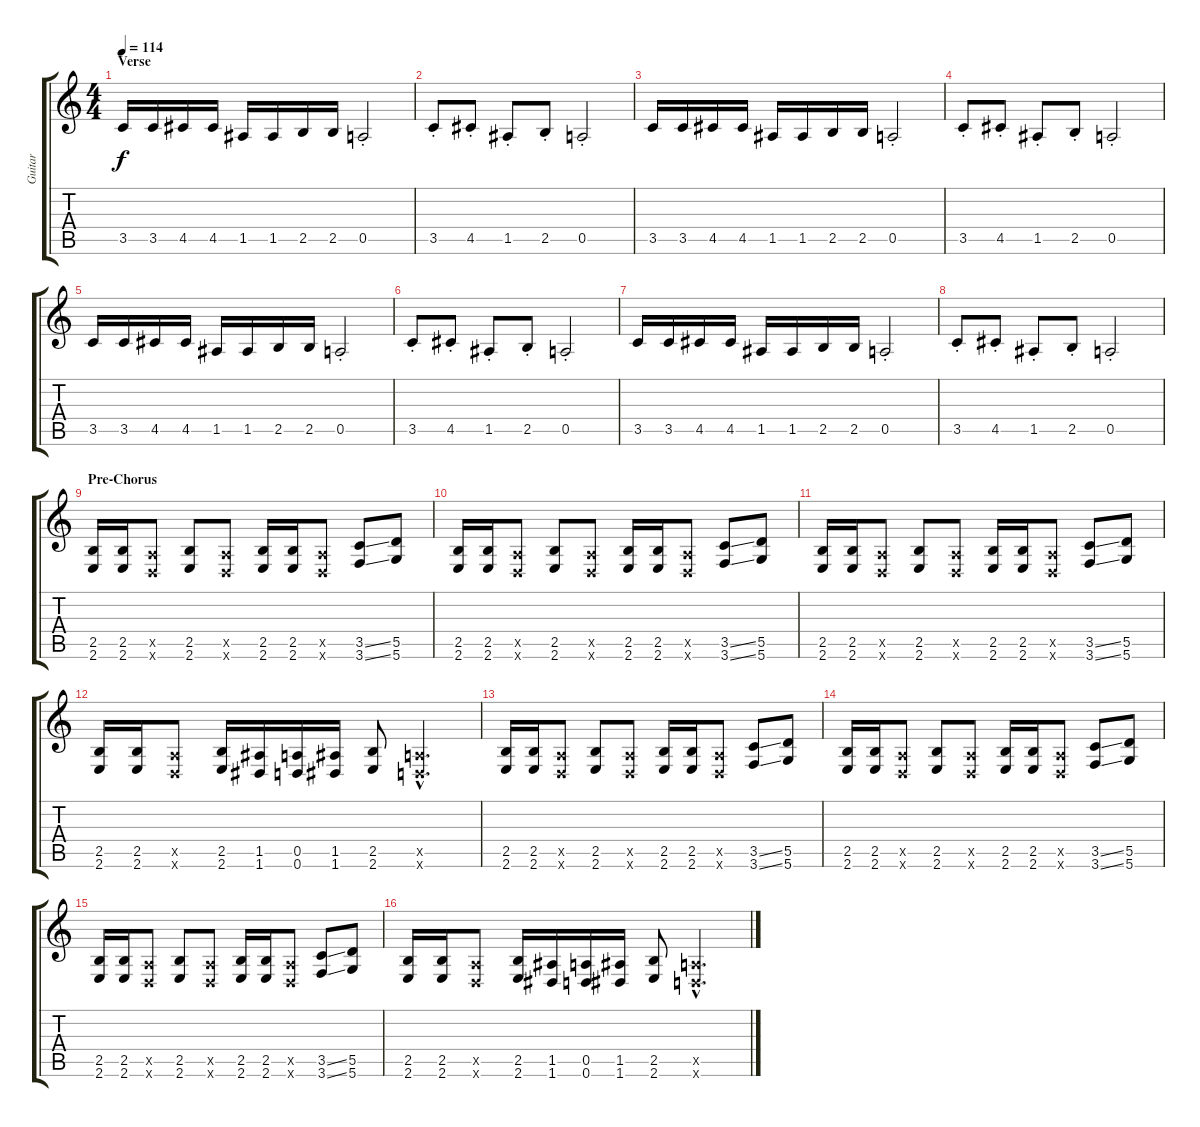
\track ("Guitar" "Guitar") {instrument overdrivenguitar}
\staff {score tabs}
\tuning (E4 B3 G3 D3 A2 D2) {hide}
\ts (4 4)
\section ("" "Verse")
\tempo 114
\clef g2
\ks c
3.5.16{dy f} 3.5.16 4.5.16 4.5.16 1.5.16 1.5.16 2.5.16 2.5.16 0.5{st}.2 |
3.5{st}.8 4.5{st}.8 1.5{st}.8 2.5{st}.8 0.5{st}.2 |
3.5.16 3.5.16 4.5.16 4.5.16 1.5.16 1.5.16 2.5.16 2.5.16 0.5{st}.2 |
3.5{st}.8 4.5{st}.8 1.5{st}.8 2.5{st}.8 0.5{st}.2 |
3.5.16 3.5.16 4.5.16 4.5.16 1.5.16 1.5.16 2.5.16 2.5.16 0.5{st}.2 |
3.5{st}.8 4.5{st}.8 1.5{st}.8 2.5{st}.8 0.5{st}.2 |
3.5.16 3.5.16 4.5.16 4.5.16 1.5.16 1.5.16 2.5.16 2.5.16 0.5{st}.2 |
3.5{st}.8 4.5{st}.8 1.5{st}.8 2.5{st}.8 0.5{st}.2 |
\section ("" "Pre-Chorus")
(2.5 2.6).16 (2.5 2.6).16 (0.5{x} 0.6{x}).8 (2.5 2.6).8 (0.5{x} 0.6{x}).8 (2.5 2.6).16 (2.5 2.6).16 (0.5{x} 0.6{x}).8 (3.5{ss} 3.6{ss}).8 (5.5 5.6).8 |
(2.5 2.6).16 (2.5 2.6).16 (0.5{x} 0.6{x}).8 (2.5 2.6).8 (0.5{x} 0.6{x}).8 (2.5 2.6).16 (2.5 2.6).16 (0.5{x} 0.6{x}).8 (3.5{ss} 3.6{ss}).8 (5.5 5.6).8 |
(2.5 2.6).16 (2.5 2.6).16 (0.5{x} 0.6{x}).8 (2.5 2.6).8 (0.5{x} 0.6{x}).8 (2.5 2.6).16 (2.5 2.6).16 (0.5{x} 0.6{x}).8 (3.5{ss} 3.6{ss}).8 (5.5 5.6).8 |
(2.5 2.6).16 (2.5 2.6).16 (0.5{x} 0.6{x}).8 (2.5 2.6).16 (1.5 1.6).16 (0.5 0.6).16 (1.5 1.6).16 (2.5 2.6).8 (0.5{hac x} 0.6{hac x}).4{d} |
(2.5 2.6).16 (2.5 2.6).16 (0.5{x} 0.6{x}).8 (2.5 2.6).8 (0.5{x} 0.6{x}).8 (2.5 2.6).16 (2.5 2.6).16 (0.5{x} 0.6{x}).8 (3.5{ss} 3.6{ss}).8 (5.5 5.6).8 |
(2.5 2.6).16 (2.5 2.6).16 (0.5{x} 0.6{x}).8 (2.5 2.6).8 (0.5{x} 0.6{x}).8 (2.5 2.6).16 (2.5 2.6).16 (0.5{x} 0.6{x}).8 (3.5{ss} 3.6{ss}).8 (5.5 5.6).8 |
(2.5 2.6).16 (2.5 2.6).16 (0.5{x} 0.6{x}).8 (2.5 2.6).8 (0.5{x} 0.6{x}).8 (2.5 2.6).16 (2.5 2.6).16 (0.5{x} 0.6{x}).8 (3.5{ss} 3.6{ss}).8 (5.5 5.6).8 |
(2.5 2.6).16 (2.5 2.6).16 (0.5{x} 0.6{x}).8 (2.5 2.6).16 (1.5 1.6).16 (0.5 0.6).16 (1.5 1.6).16 (2.5 2.6).8 (0.5{hac x} 0.6{hac x}).4{d}
